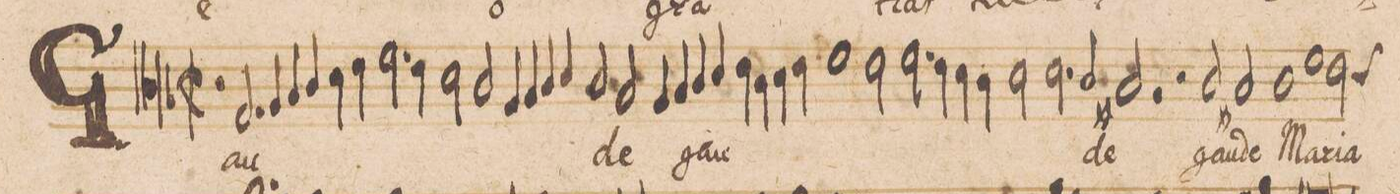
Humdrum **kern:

**kern	**text
*I"CANTVS.	*
*clefC3	*
*k[b-]	*
*met(C|)	*
*M2/1	*
*all\right	*
2r	.
2.G/	Gau-
4A/	.
4B-/	.
4c/	.
=2-	=2-
4d\	.
4e\	.
*2\right	*
2.f\	.
4e\	.
2d\	.
=3-	=3-
2c/	.
4A/	.
4B-/	.
4c/	.
4d/	.
2c/	.
=4-	=4-
2B-/	-de
4A/	gau-
4B-/	.
4c/	.
4d/	.
4e\	.
4c\	.
=5-	=5-
4d\	.
4e\	.
1f	.
2e\	.
=6-	=6-
2.f\	.
4e\	.
4d\	.
4c\	.
2d\	.
=7-	=7-
2.d\	.
4c/	.
2Bn/	-de
2rA	.
=8-	=8-
2r	.
2c/	gau-
2Bn/	-de
1c	Ma-
=9-	=9-
1f	-ri-
*custos:d	*
2e\	-a
=10-	=10-
*-	*-
